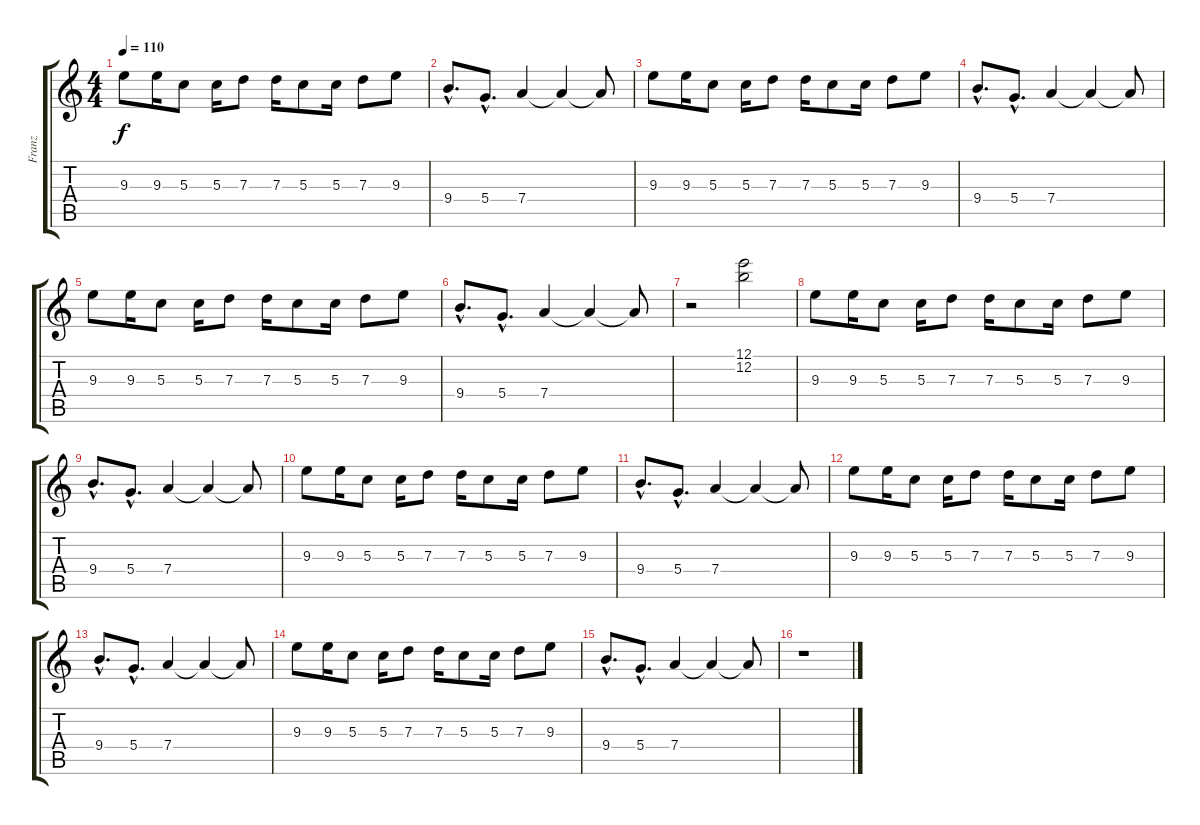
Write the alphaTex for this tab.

\track ("Franz" "Franz") {instrument distortionguitar}
\staff {score tabs}
\tuning (E4 B3 G3 D3 A2 E2) {hide}
\ts (4 4)
\tempo 110
\clef g2
\ks c
9.3.8{dy f} 9.3.16 5.3.8 5.3.16 7.3.8 7.3.16 5.3.8 5.3.16 7.3.8 9.3.8 |
9.4{hac}.8{d} 5.4{hac}.8{d} 7.4.4 7.4{t}.4 7.4{t}.8 |
9.3.8 9.3.16 5.3.8 5.3.16 7.3.8 7.3.16 5.3.8 5.3.16 7.3.8 9.3.8 |
9.4{hac}.8{d} 5.4{hac}.8{d} 7.4.4 7.4{t}.4 7.4{t}.8 |
9.3.8 9.3.16 5.3.8 5.3.16 7.3.8 7.3.16 5.3.8 5.3.16 7.3.8 9.3.8 |
9.4{hac}.8{d} 5.4{hac}.8{d} 7.4.4 7.4{t}.4 7.4{t}.8 |
r.2 (12.1 12.2).2 |
9.3.8 9.3.16 5.3.8 5.3.16 7.3.8 7.3.16 5.3.8 5.3.16 7.3.8 9.3.8 |
9.4{hac}.8{d} 5.4{hac}.8{d} 7.4.4 7.4{t}.4 7.4{t}.8 |
9.3.8 9.3.16 5.3.8 5.3.16 7.3.8 7.3.16 5.3.8 5.3.16 7.3.8 9.3.8 |
9.4{hac}.8{d} 5.4{hac}.8{d} 7.4.4 7.4{t}.4 7.4{t}.8 |
9.3.8 9.3.16 5.3.8 5.3.16 7.3.8 7.3.16 5.3.8 5.3.16 7.3.8 9.3.8 |
9.4{hac}.8{d} 5.4{hac}.8{d} 7.4.4 7.4{t}.4 7.4{t}.8 |
9.3.8 9.3.16 5.3.8 5.3.16 7.3.8 7.3.16 5.3.8 5.3.16 7.3.8 9.3.8 |
9.4{hac}.8{d} 5.4{hac}.8{d} 7.4.4 7.4{t}.4 7.4{t}.8 |
r.1
